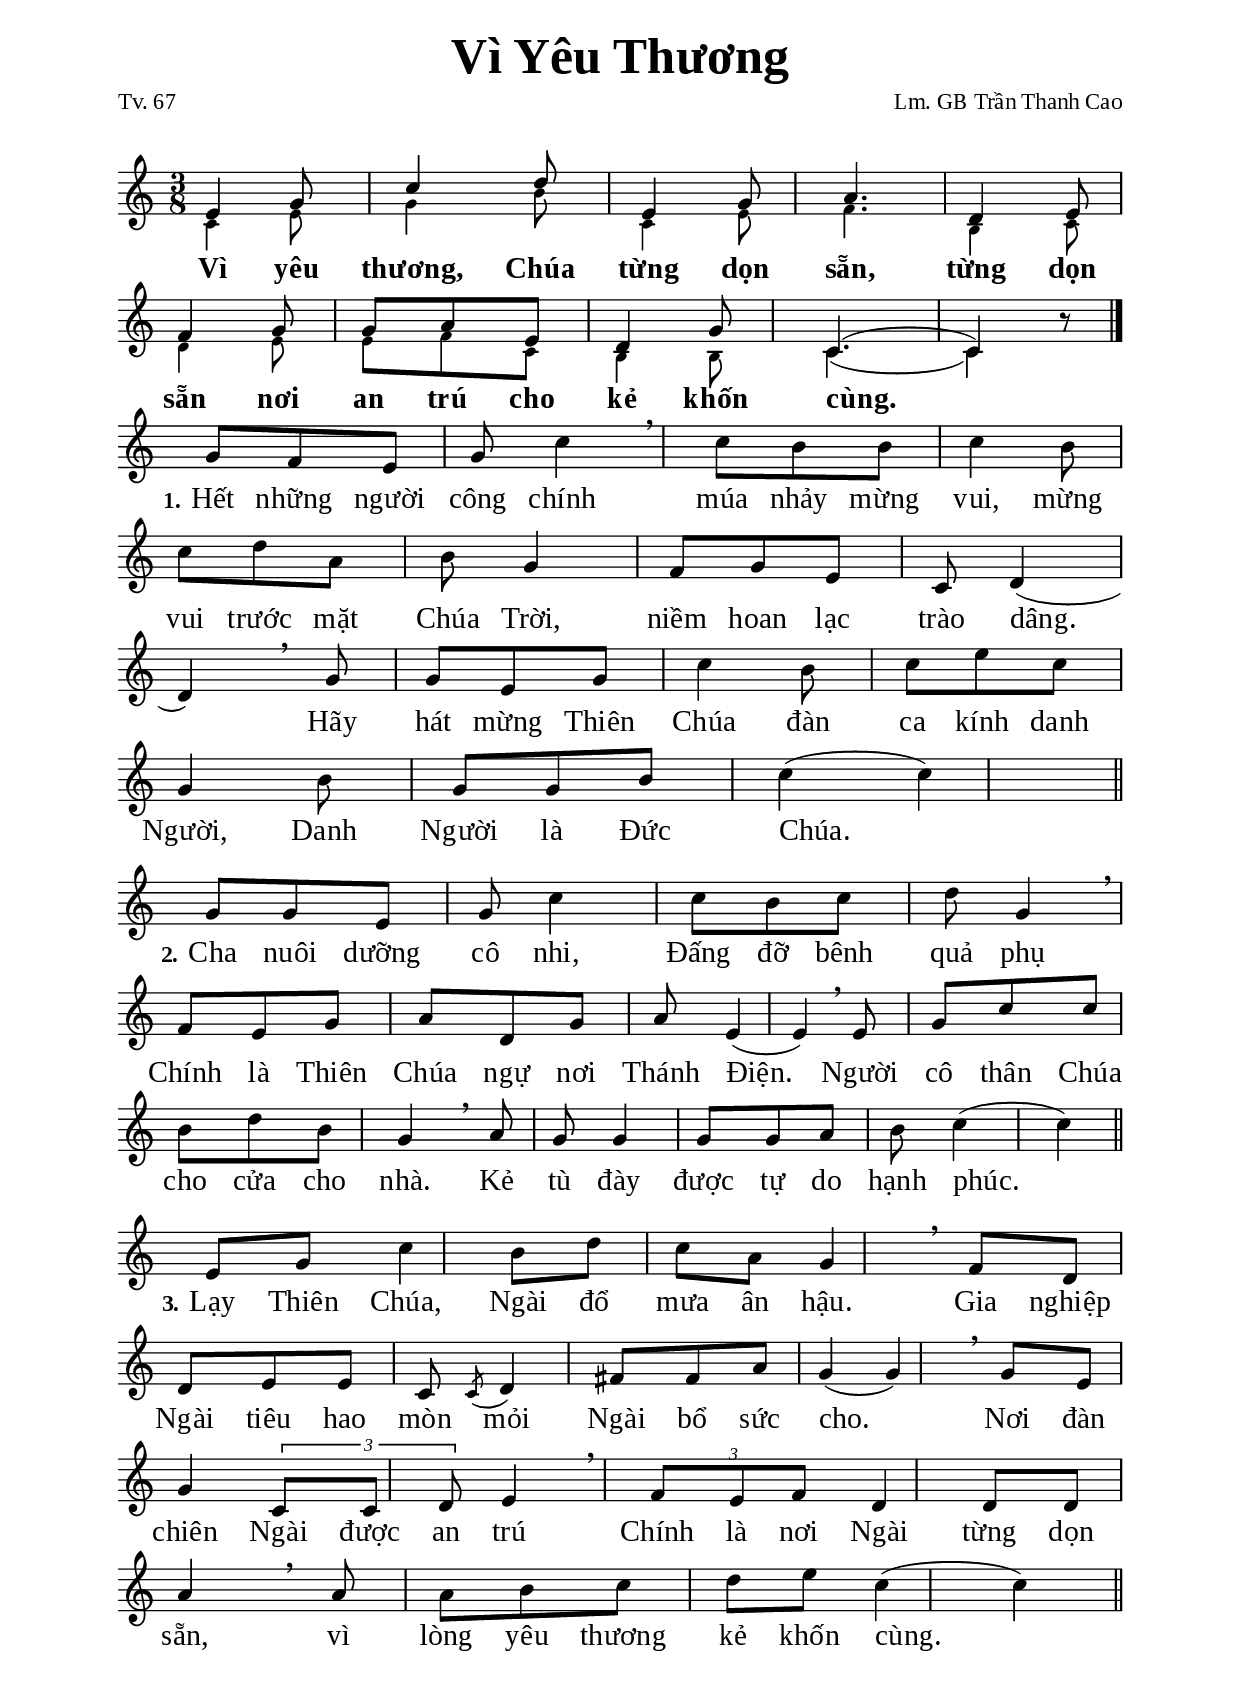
% Cài đặt chung
\version "2.22.1"
\include "english.ly"

\header {
  title = \markup { \fontsize #3 "Vì Yêu Thương" }
  poet = "Tv. 67"
  composer = "Lm. GB Trần Thanh Cao"
  arranger = " "
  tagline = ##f
}

\paper {
  #(set-paper-size "a4")
  top-margin = 10\mm
  bottom-margin = 10\mm
  left-margin = 20\mm
  right-margin = 20\mm
  indent = #0
  #(define fonts
    (make-pango-font-tree
      "Liberation Serif"
      "Liberation Serif"
      "Liberation Serif"
      (/ 20 20)))
  page-count = #1
}

% Nhạc điệp khúc
nhacDiepKhucSop = \relative c' {
  e4 g8 |
  c4 d8 |
  e,4 g8 |
  a4. |
  d,4 e8 |
  f4 g8 |
  g a e |
  d4 g8 |
  c,4. ( |
  c4) r8 \bar "|."
}

nhacDiepKhucBass = \relative c' {
  c4 e8 |
  g4 b8 |
  c,4 e8 |
  f4. |
  b,4 c8 |
  d4 e8 |
  e f c |
  b4 b8 |
  c4. ( |
  c4) r8
}

% Nhạc phiên khúc
nhacPhienKhucMot = \relative c'' {
  g8 f e g c4 \breathe
  c8 b b c4 b8 c d a b g4
  f8 g e c d4 (d) \breathe
  g8 g e g c4 b8 c e c g4
  b8 g g b c4 (c) \bar "||"
}

nhacPhienKhucHai = \relative c'' {
  g8 g e g c4
  c8 b c d g,4 \breathe
  f8 e g a d, g a e4 (e) \breathe
  e8 g c c b d b g4 \breathe
  a8 g g4 g8 g a b c4 (c) \bar "||"
}

nhacPhienKhucBa = \relative c' {
  e8 g c4
  b8 d c a g4 \breathe
  f8 d d e e c \acciaccatura c8 d4
  fs8 fs a g4 (g) \breathe
  g8 e g4 \tuplet 3/2 { c,8 c d } e4 \breathe
  \tuplet 3/2 { f8 e f } d4 d8 d a'4 \breathe
  a8 a b c d e c4 (c) \bar "||"
}

% Lời điệp khúc
loiDiepKhuc = \lyricmode {
  Vì yêu thương, Chúa từng dọn sẵn,
  từng dọn sẵn nơi an trú cho kẻ khốn cùng.
}

% Lời phiên khúc
loiPhienKhucMot = \lyricmode {
  \set stanza = #"1."
  Hết những người công chính múa nhảy mừng vui,
  mừng vui trước mặt Chúa Trời,
  niềm hoan lạc trào dâng.
  Hãy hát mừng Thiên Chúa đàn ca kính danh Người,
  Danh Người là Đức Chúa.
}

loiPhienKhucHai = \lyricmode {
  \set stanza = #"2."
  Cha nuôi dưỡng cô nhi, Đấng đỡ bênh quả phụ
  Chính là Thiên Chúa ngự nơi Thánh Điện.
  Người cô thân Chúa cho cửa cho nhà.
  Kẻ tù đày được tự do hạnh phúc.
}

loiPhienKhucBa = \lyricmode {
  \set stanza = #"3."
  Lạy Thiên Chúa, Ngài đổ mưa ân hậu.
  Gia nghiệp Ngài tiêu hao mòn mỏi Ngài bổ sức cho.
  Nơi đàn chiên Ngài được an trú
  Chính là nơi Ngài từng dọn sẵn,
  vì lòng yêu thương kẻ khốn cùng.
}

% Dàn trang
\score {
  \new ChoirStaff <<
    \new Staff = diepKhuc \with {
        \consists "Merge_rests_engraver"
        %\magnifyStaff #(magstep +1)
      }
      <<
      \new Voice = beSop {
        \voiceOne \key c \major \time 3/8 \nhacDiepKhucSop
      }
      \new Voice = beBas {
        \override NoteHead.font-size = #-2
        \voiceTwo \key c \major \time 3/8 \nhacDiepKhucBass
      }
    >>
    \new Lyrics \lyricsto beSop \loiDiepKhuc
  >>
  \layout {
    ragged-last = ##f
    \override Lyrics.LyricText.font-series = #'bold
    \override Lyrics.LyricText.font-size = #+2.5
    \override Lyrics.LyricSpace.minimum-distance = #4.0
    \override Score.BarNumber.break-visibility = ##(#f #f #f)
    \override Score.SpacingSpanner.uniform-stretching = ##t
  }
}

\score {
  \new ChoirStaff <<
    \new Staff = phienKhuc \with {
        %\magnifyStaff #(magstep +1)
      }
      <<
      \new Voice = beSop {
        \key c \major \time 3/8 \nhacPhienKhucMot
      }
    >>
    \new Lyrics \lyricsto beSop \loiPhienKhucMot
  >>
  \layout {
    \override Staff.TimeSignature.transparent = ##t
    \override Lyrics.LyricText.font-size = #+2.5
    \override Lyrics.LyricSpace.minimum-distance = #2.0
    \override Score.BarNumber.break-visibility = ##(#f #f #f)
    \override Score.SpacingSpanner.uniform-stretching = ##t
    \set Score.barAlways = ##t
    \set Score.defaultBarType = ""
  } 
}

\score {
  \new ChoirStaff <<
    \new Staff = phienKhuc \with {
        %\magnifyStaff #(magstep +1)
      }
      <<
      \new Voice = beSop {
        \key c \major \time 3/8 \nhacPhienKhucHai
      }
    >>
    \new Lyrics \lyricsto beSop \loiPhienKhucHai
  >>
  \layout {
    \override Staff.TimeSignature.transparent = ##t
    \override Lyrics.LyricText.font-size = #+2.5
    \override Lyrics.LyricSpace.minimum-distance = #2.5
    \override Score.BarNumber.break-visibility = ##(#f #f #f)
    \override Score.SpacingSpanner.uniform-stretching = ##t
    \set Score.barAlways = ##t
    \set Score.defaultBarType = ""
  } 
}

\score {
  \new ChoirStaff <<
    \new Staff = phienKhuc \with {
        %\magnifyStaff #(magstep +1)
      }
      <<
      \new Voice = beSop {
        \key c \major \time 3/8 \nhacPhienKhucBa
      }
    >>
    \new Lyrics \lyricsto beSop \loiPhienKhucBa
  >>
  \layout {
    \override Staff.TimeSignature.transparent = ##t
    \override Lyrics.LyricText.font-size = #+2.5
    \override Lyrics.LyricSpace.minimum-distance = #3.0
    \override Score.BarNumber.break-visibility = ##(#f #f #f)
    \override Score.SpacingSpanner.uniform-stretching = ##t
    \set Score.barAlways = ##t
    \set Score.defaultBarType = ""
  } 
}
